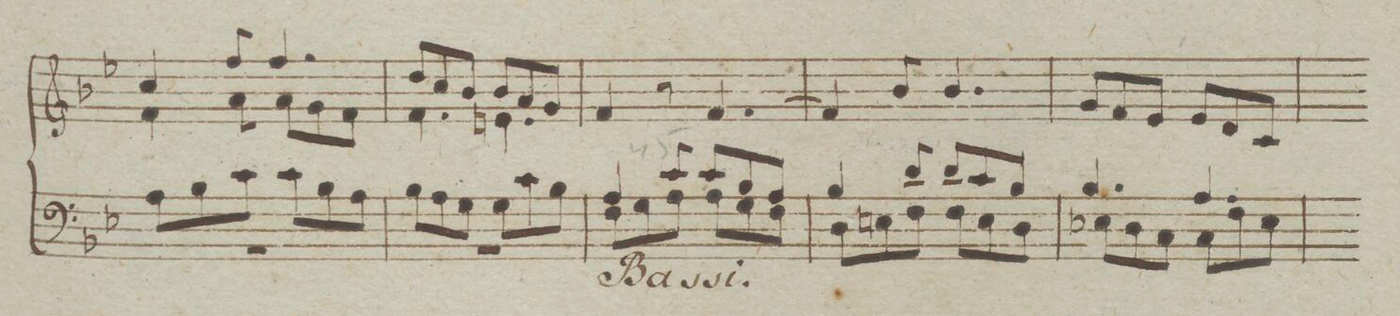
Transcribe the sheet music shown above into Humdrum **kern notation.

**kern
*I"Organo.
*clefF4
*k[b-e-]
*met(c)
*M6/8
*^
8A\L	2.rC
8B-\	.
8c\J	.
8c\L	.
8B-\	.
8A\J	.
=192	=192
8B-\L	2.rC
8A\	.
8G\J	.
8G\L	.
8c\	.
8B-\J	.
=193	=193
4A/	8F\L
.	8G\
8c/	8A\J
8c/L	8A\L
8B-/	8G\
8A/J	8F\J
=194	=194
4B-/	8D\L
.	8En\
8d/	8F\J
8d/L	8F\L
8c/	8E\
8B-/J	8D\J
=195	=195
4.B-/	8E-X\L
.	8D\
.	8C\J
4.A/	8C\L
.	8F\
.	8E-\J
=196	=196
*-	*-
